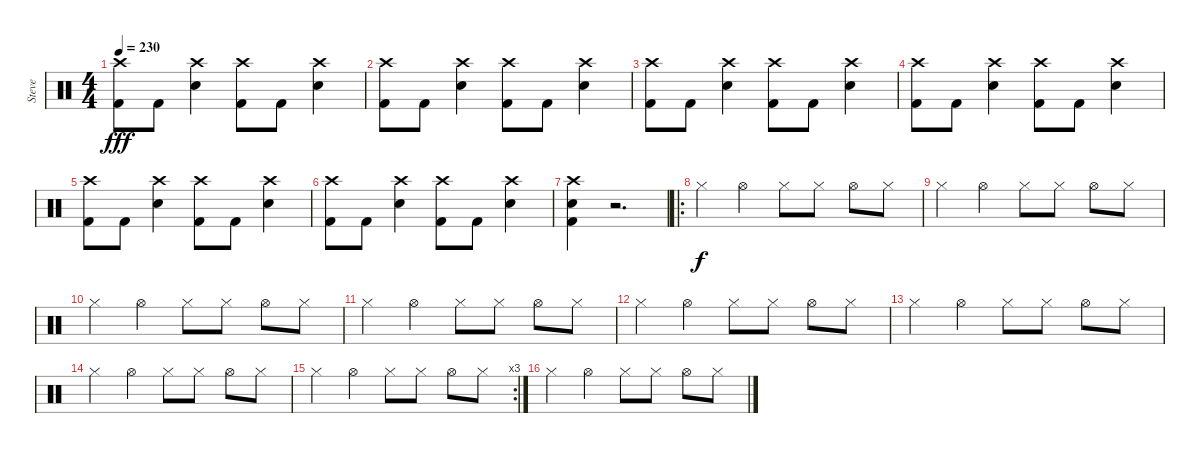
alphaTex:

\track ("Steve" "Steve") {instrument percussion}
\staff {score}
\articulation defaults
\ts (4 4)
\tempo 230
\clef neutral
\ks c
("Crash high (hit)" "Kick (hit) 2").8{dy fff} "Kick (hit) 2".8 ("Crash high (hit)" "Electric Snare (hit)").4 ("Crash high (hit)" "Kick (hit) 2").8 "Kick (hit) 2".8 ("Crash high (hit)" "Electric Snare (hit)").4 |
("Crash high (hit)" "Kick (hit) 2").8 "Kick (hit) 2".8 ("Crash high (hit)" "Electric Snare (hit)").4 ("Crash high (hit)" "Kick (hit) 2").8 "Kick (hit) 2".8 ("Crash high (hit)" "Electric Snare (hit)").4 |
("Crash high (hit)" "Kick (hit) 2").8 "Kick (hit) 2".8 ("Crash high (hit)" "Electric Snare (hit)").4 ("Crash high (hit)" "Kick (hit) 2").8 "Kick (hit) 2".8 ("Crash high (hit)" "Electric Snare (hit)").4 |
("Crash high (hit)" "Kick (hit) 2").8 "Kick (hit) 2".8 ("Crash high (hit)" "Electric Snare (hit)").4 ("Crash high (hit)" "Kick (hit) 2").8 "Kick (hit) 2".8 ("Crash high (hit)" "Electric Snare (hit)").4 |
("Crash high (hit)" "Kick (hit) 2").8 "Kick (hit) 2".8 ("Crash high (hit)" "Electric Snare (hit)").4 ("Crash high (hit)" "Kick (hit) 2").8 "Kick (hit) 2".8 ("Crash high (hit)" "Electric Snare (hit)").4 |
("Crash high (hit)" "Kick (hit) 2").8 "Kick (hit) 2".8 ("Crash high (hit)" "Electric Snare (hit)").4 ("Crash high (hit)" "Kick (hit) 2").8 "Kick (hit) 2".8 ("Crash high (hit)" "Electric Snare (hit)").4 |
("Crash high (hit)" "Electric Snare (hit)" "Kick (hit) 2").4 r.2{d} |
\ro "Hi-Hat (closed)".4{dy f} "Hi-Hat (open)".4 "Hi-Hat (closed)".8 "Hi-Hat (closed)".8 "Hi-Hat (open)".8 "Hi-Hat (closed)".8
|
"Hi-Hat (closed)".4 "Hi-Hat (open)".4 "Hi-Hat (closed)".8 "Hi-Hat (closed)".8 "Hi-Hat (open)".8 "Hi-Hat (closed)".8 |
"Hi-Hat (closed)".4 "Hi-Hat (open)".4 "Hi-Hat (closed)".8 "Hi-Hat (closed)".8 "Hi-Hat (open)".8 "Hi-Hat (closed)".8 |
"Hi-Hat (closed)".4 "Hi-Hat (open)".4 "Hi-Hat (closed)".8 "Hi-Hat (closed)".8 "Hi-Hat (open)".8 "Hi-Hat (closed)".8 |
"Hi-Hat (closed)".4 "Hi-Hat (open)".4 "Hi-Hat (closed)".8 "Hi-Hat (closed)".8 "Hi-Hat (open)".8 "Hi-Hat (closed)".8 |
"Hi-Hat (closed)".4 "Hi-Hat (open)".4 "Hi-Hat (closed)".8 "Hi-Hat (closed)".8 "Hi-Hat (open)".8 "Hi-Hat (closed)".8 |
"Hi-Hat (closed)".4 "Hi-Hat (open)".4 "Hi-Hat (closed)".8 "Hi-Hat (closed)".8 "Hi-Hat (open)".8 "Hi-Hat (closed)".8 |
\rc 3 "Hi-Hat (closed)".4 "Hi-Hat (open)".4 "Hi-Hat (closed)".8 "Hi-Hat (closed)".8 "Hi-Hat (open)".8 "Hi-Hat (closed)".8
|
"Hi-Hat (closed)".4 "Hi-Hat (open)".4 "Hi-Hat (closed)".8 "Hi-Hat (closed)".8 "Hi-Hat (open)".8 "Hi-Hat (closed)".8
